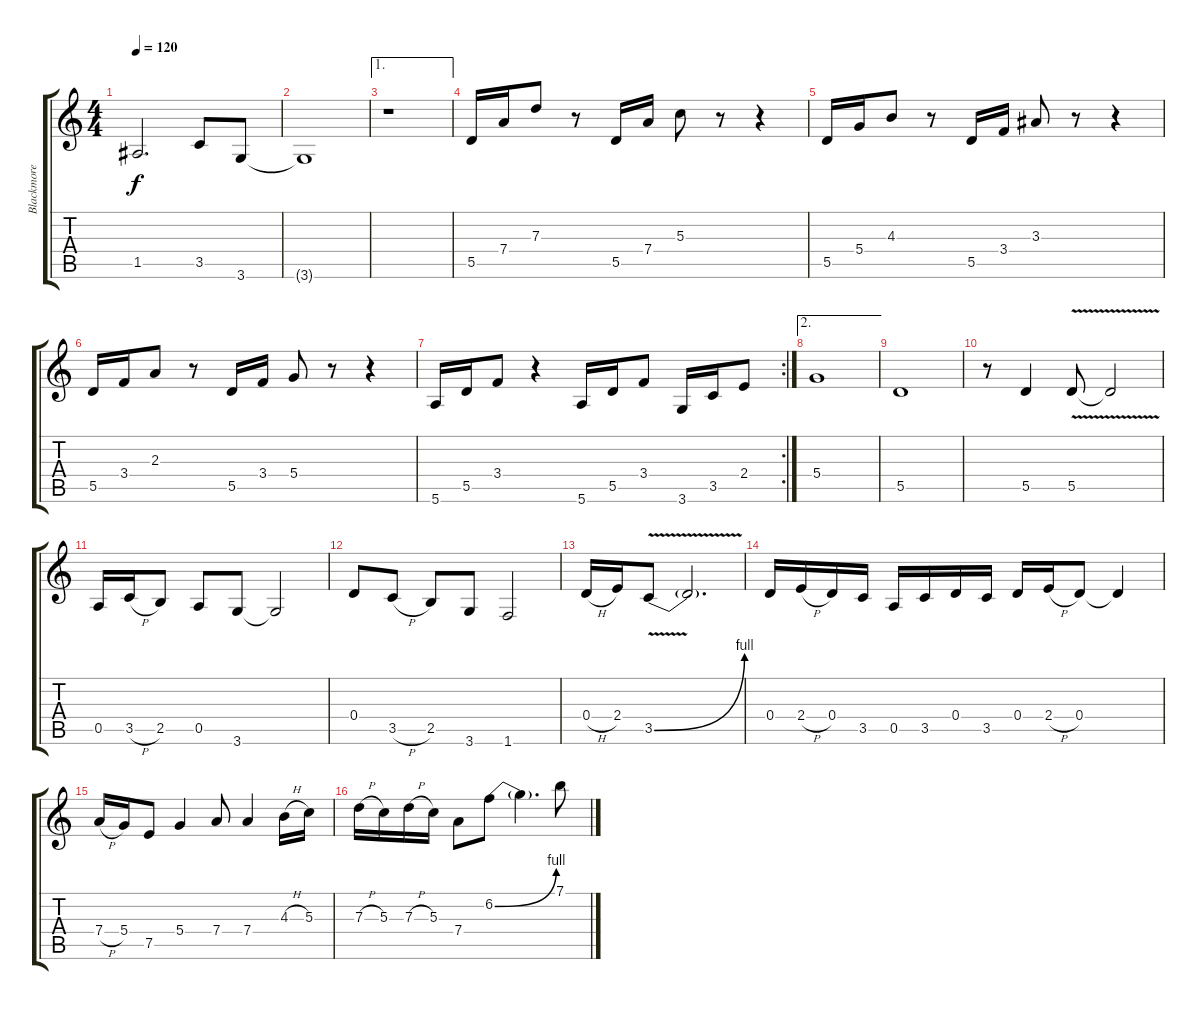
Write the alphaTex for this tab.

\track ("Blackmore" "Blackmore") {instrument overdrivenguitar}
\staff {score tabs}
\tuning (E4 B3 G3 D3 A2 E2) {hide}
\ts (4 4)
\tempo 120
\clef g2
\ks c
1.5{t}.2{d dy f} 3.5.8 3.6.8 |
3.6{t}.1 |
\ae 1
r.1 |
5.5.16 7.4.16 7.3.8 r.8 5.5.16 7.4.16 5.3.8 r.8 r.4 |
5.5.16 5.4.16 4.3.8 r.8 5.5.16 3.4.16 3.3.8 r.8 r.4 |
5.5.16 3.4.16 2.3.8 r.8 5.5.16 3.4.16 5.4.8 r.8 r.4 |
\rc 2
5.6.16 5.5.16 3.4.8 r.4 5.6.16 5.5.16 3.4.8 3.6.16 3.5.16 2.4.8 |
\ae 2
5.4.1 |
5.5.1 |
r.8 5.5.4 5.5{v}.8 5.5{t}.2 |
0.5.16 3.5{h}.16 2.5.8 0.5.8 3.6.8 3.6{t}.2 |
0.4.8 3.5{h}.8 2.5.8 3.6.8 1.6.2 |
0.4{h}.16 2.4.16 3.5{be (bend 0 0 60 4) v}.8 3.5{t}.2{d} |
0.4.16 2.4{h}.16 0.4.16 3.5.16 0.5.16 3.5.16 0.4.16 3.5.16 0.4.16 2.4{h}.16 0.4.8 0.4{t}.4 |
7.4{h}.16 5.4.16 7.5.8 5.4.4 7.4.8 7.4.4 4.3{h}.16 5.3.16 |
7.3{h}.16 5.3.16 7.3{h}.16 5.3.16 7.4.8 6.2{be (bend 0 0 60 4)}.8 6.2{t}.4{d} 7.1.8
